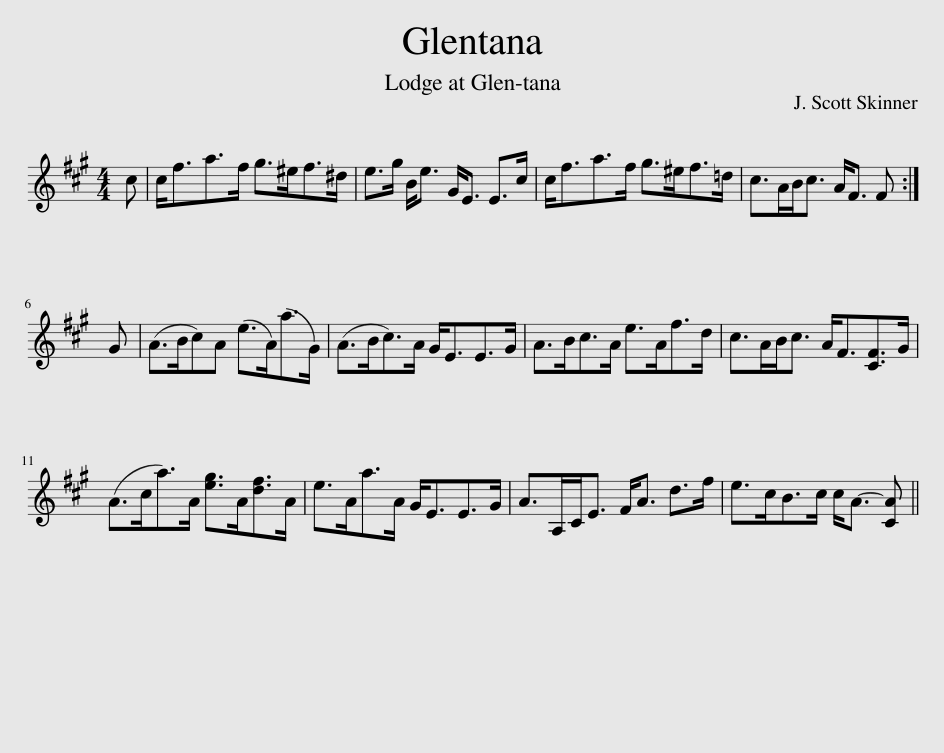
X:1
L:1/8
M:4/4
I:linebreak $
K:F#min
V:1 treble
V:1
 c | c<fa>f g>^ef>^d | e>g B<e G<E E>c | c<fa>f g>^ef>=d | c>AB<c A<F F :|$ %5
 G | (A>Bc)A (e>A)(a>G) | (A>Bc>)A G<EE>G | A>Bc>A e>Af>d | c>AB<c A<F[CF]>G |$ %10
 (A>ca>)A [eg]>A[df]>A | e>Aa>A G<EE>G | A>A,C<E F<A d>f | e>cB>c c<A- [CA] || %14
